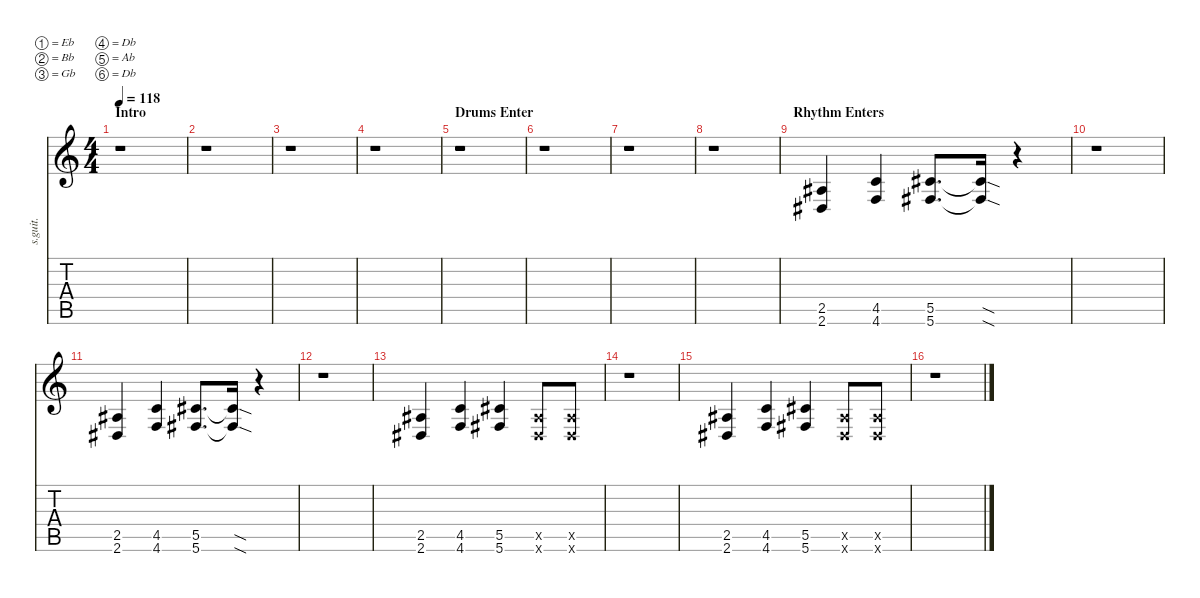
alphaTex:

\defaultSystemsLayout 4
\hideDynamics
\bracketExtendMode nobrackets
\track ("Rhythm [Zacky Vengeance]" "s.guit.") {instrument distortionguitar}
\staff {score tabs}
\tuning (Eb4 Bb3 Gb3 Db3 Ab2 Db2)
\ts (4 4)
\beaming (8 2 2 2 2)
\section ("" "Intro")
\tempo 118
\clef g2
\ks c
r.1{dy f instrument distortionguitar} |
r.1 |
r.1 |
r.1 |
\section ("" "Drums Enter")
r.1 |
r.1 |
r.1 |
r.1 |
\section ("" "Rhythm Enters")
(2.5{acc #} 2.6{acc #}).4{lyrics (0 "") lyrics (1 "") lyrics (2 "") lyrics (3 "") lyrics (4 "")} (4.5 4.6).4{lyrics (0 "") lyrics (1 "") lyrics (2 "") lyrics (3 "") lyrics (4 "")} (5.5{acc #} 5.6{acc #}).8{d lyrics (0 "") lyrics (1 "") lyrics (2 "") lyrics (3 "") lyrics (4 "")} (5.5{sod t acc #} 5.6{sod t acc #}).16{lyrics (0 "") lyrics (1 "") lyrics (2 "") lyrics (3 "") lyrics (4 "")} r.4 |
r.1 |
(2.5{acc #} 2.6{acc #}).4{lyrics (0 "") lyrics (1 "") lyrics (2 "") lyrics (3 "") lyrics (4 "")} (4.5 4.6).4{lyrics (0 "") lyrics (1 "") lyrics (2 "") lyrics (3 "") lyrics (4 "")} (5.5{acc #} 5.6{acc #}).8{d lyrics (0 "") lyrics (1 "") lyrics (2 "") lyrics (3 "") lyrics (4 "")} (5.5{sod t acc #} 5.6{sod t acc #}).16{lyrics (0 "") lyrics (1 "") lyrics (2 "") lyrics (3 "") lyrics (4 "")} r.4 |
r.1 |
(2.5{acc #} 2.6{acc #}).4{lyrics (0 "") lyrics (1 "") lyrics (2 "") lyrics (3 "") lyrics (4 "")} (4.5 4.6).4{lyrics (0 "") lyrics (1 "") lyrics (2 "") lyrics (3 "") lyrics (4 "")} (5.5{acc #} 5.6{acc #}).4{lyrics (0 "") lyrics (1 "") lyrics (2 "") lyrics (3 "") lyrics (4 "")} (2.5{x acc #} 2.6{x acc #}).8{lyrics (0 "") lyrics (1 "") lyrics (2 "") lyrics (3 "") lyrics (4 "")} (2.5{x acc #} 2.6{x acc #}).8{lyrics (0 "") lyrics (1 "") lyrics (2 "") lyrics (3 "") lyrics (4 "")} |
r.1 |
(2.5{acc #} 2.6{acc #}).4{lyrics (0 "") lyrics (1 "") lyrics (2 "") lyrics (3 "") lyrics (4 "")} (4.5 4.6).4{lyrics (0 "") lyrics (1 "") lyrics (2 "") lyrics (3 "") lyrics (4 "")} (5.5{acc #} 5.6{acc #}).4{lyrics (0 "") lyrics (1 "") lyrics (2 "") lyrics (3 "") lyrics (4 "")} (2.5{x acc #} 2.6{x acc #}).8{lyrics (0 "") lyrics (1 "") lyrics (2 "") lyrics (3 "") lyrics (4 "")} (2.5{x acc #} 2.6{x acc #}).8{lyrics (0 "") lyrics (1 "") lyrics (2 "") lyrics (3 "") lyrics (4 "")} |
r.1
